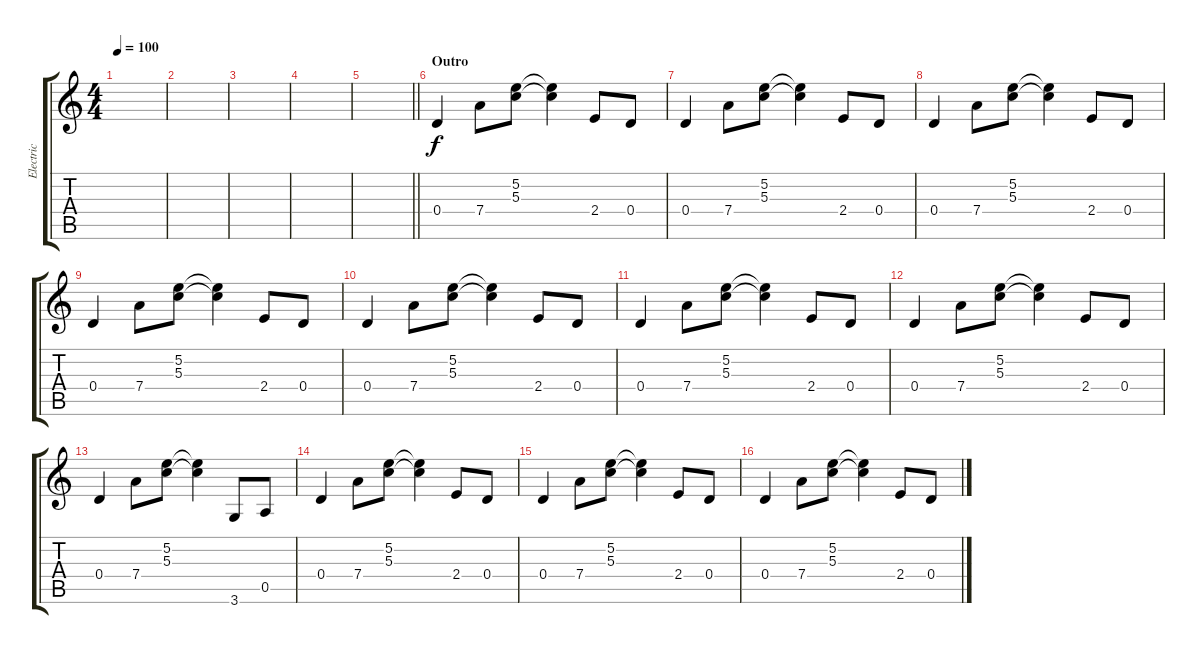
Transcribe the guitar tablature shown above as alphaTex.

\track ("Electric" "Electric") {instrument overdrivenguitar}
\staff {score tabs}
\tuning (E4 B3 G3 D3 A2 E2) {hide}
\ts (4 4)
\tempo 100
\clef g2
\ks c
|
|
|
|
\barLineRight lightlight
|
\section ("" "Outro")
0.4.4 7.4.8 (5.2 5.3).8 (5.2{t} 5.3{t}).4 2.4.8 0.4.8 |
0.4.4 7.4.8 (5.2 5.3).8 (5.2{t} 5.3{t}).4 2.4.8 0.4.8 |
0.4.4 7.4.8 (5.2 5.3).8 (5.2{t} 5.3{t}).4 2.4.8 0.4.8 |
0.4.4 7.4.8 (5.2 5.3).8 (5.2{t} 5.3{t}).4 2.4.8 0.4.8 |
0.4.4 7.4.8 (5.2 5.3).8 (5.2{t} 5.3{t}).4 2.4.8 0.4.8 |
0.4.4 7.4.8 (5.2 5.3).8 (5.2{t} 5.3{t}).4 2.4.8 0.4.8 |
0.4.4 7.4.8 (5.2 5.3).8 (5.2{t} 5.3{t}).4 2.4.8 0.4.8 |
0.4.4 7.4.8 (5.2 5.3).8 (5.2{t} 5.3{t}).4 3.6.8 0.5.8 |
0.4.4 7.4.8 (5.2 5.3).8 (5.2{t} 5.3{t}).4 2.4.8 0.4.8 |
0.4.4 7.4.8 (5.2 5.3).8 (5.2{t} 5.3{t}).4 2.4.8 0.4.8 |
0.4.4 7.4.8 (5.2 5.3).8 (5.2{t} 5.3{t}).4 2.4.8 0.4.8
